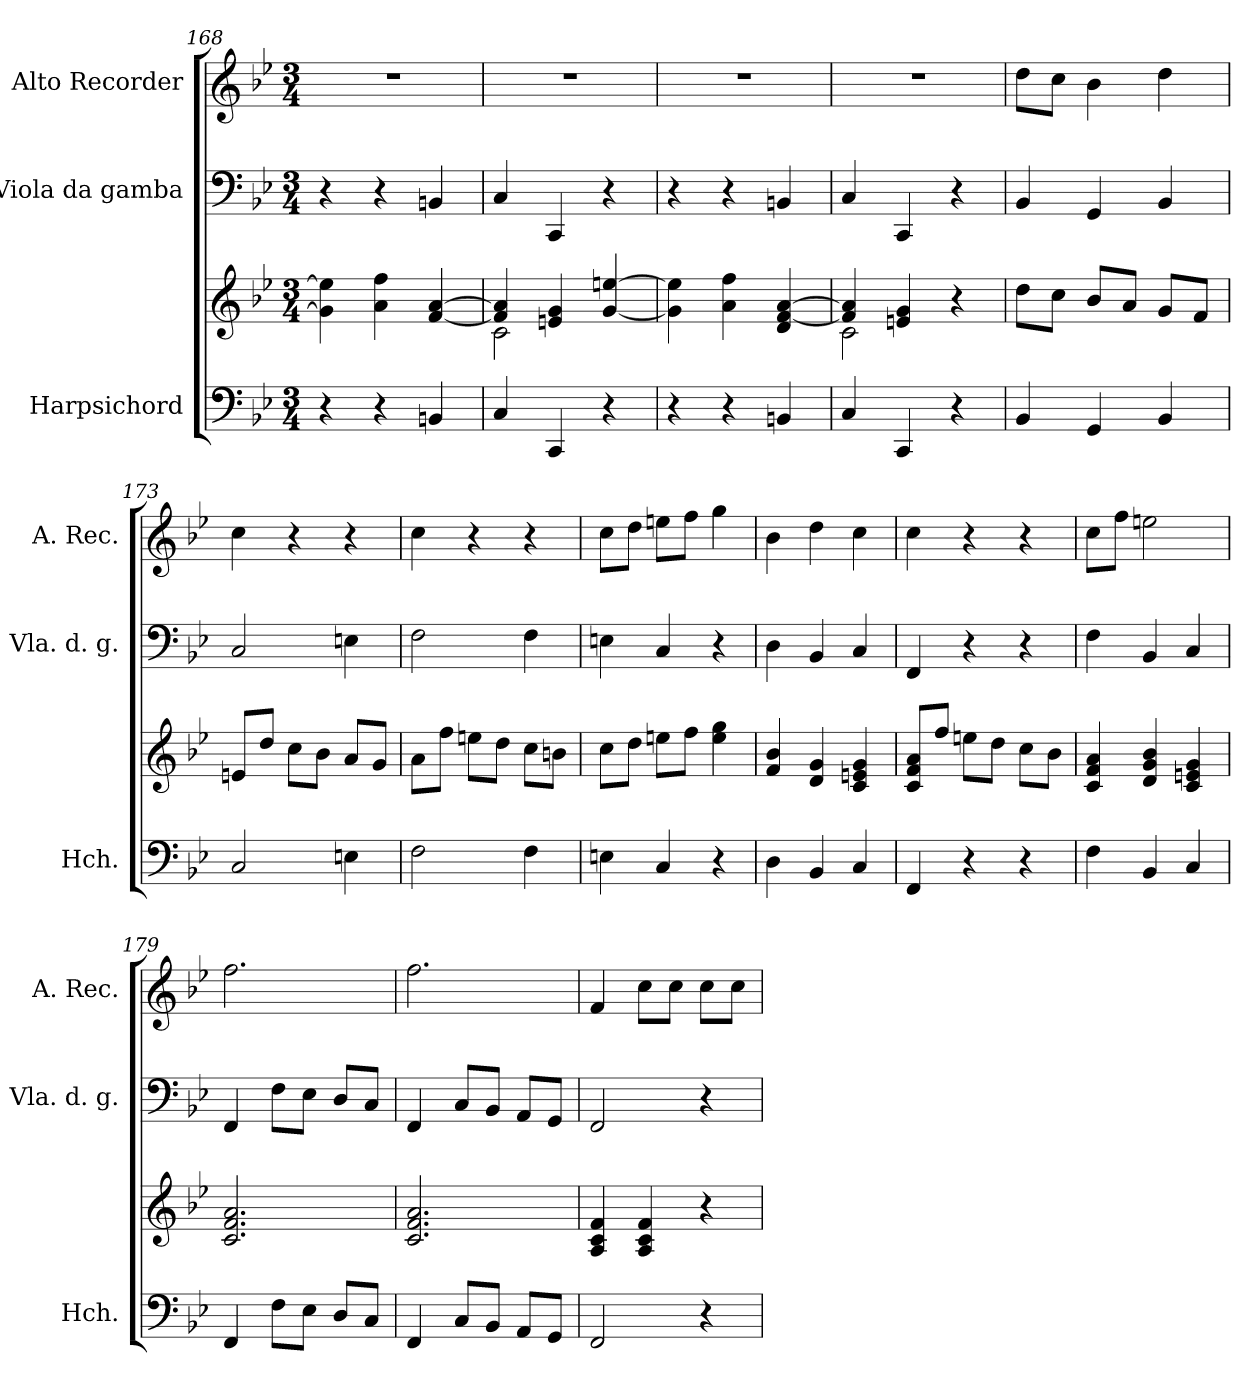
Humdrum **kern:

**kern	**kern	**kern	**kern
*part3	*part3	*part2	*part1
*staff4	*staff3	*staff2	*staff1
*I"Harpsichord	*	*I"Viola da gamba	*I"Alto Recorder
*I'Hch.	*	*I'Vla. d. g.	*I'A. Rec.
*clefF4	*clefG2	*clefF4	*clefG2
*k[b-e-]	*k[b-e-]	*k[b-e-]	*k[b-e-]
*B-:	*B-:	*B-:	*B-:
*M3/4	*M3/4	*M3/4	*M3/4
=168	=168	=168	=168
4r	4g\] 4ee\]	4r	2.r
4r	4a\ 4ff\	4r	.
4BBn/	[4f/ [4a/	4BBn/	.
=169	=169	=169	=169
*	*^	*	*
4C/	4f/] 4a/]	2c\	4C/	2.r
4CC/	4en/ 4g/	.	4CC/	.
4r	[4g/ [4een/	4ryy	4r	.
*	*v	*v	*	*
=170	=170	=170	=170
4r	4g\] 4ee\]	4r	2.r
4r	4a\ 4ff\	4r	.
4BBn/	4d/ [4f/ [4a/	4BBn/	.
=171	=171	=171	=171
*	*^	*	*
4C/	4f/] 4a/]	2c\	4C/	2.r
4CC/	4en/ 4g/	.	4CC/	.
4r	4r	4ryy	4r	.
*	*v	*v	*	*
=172	=172	=172	=172
4BB-/	8dd\L	4BB-/	8dd\L
.	8cc\J	.	8cc\J
4GG/	8b-/L	4GG/	4b-\
.	8a/J	.	.
4BB-/	8g/L	4BB-/	4dd\
.	8f/J	.	.
=173	=173	=173	=173
2C/	8en/L	2C/	4cc\
.	8dd/J	.	.
.	8cc\L	.	4r
.	8b-\J	.	.
4En\	8a/L	4En\	4r
.	8g/J	.	.
=174	=174	=174	=174
2F\	8a\L	2F\	4cc\
.	8ff\J	.	.
.	8een\L	.	4r
.	8dd\J	.	.
4F\	8cc\L	4F\	4r
.	8bn\J	.	.
=175	=175	=175	=175
4En\	8cc\L	4En\	8cc\L
.	8dd\J	.	8dd\J
4C/	8een\L	4C/	8een\L
.	8ff\J	.	8ff\J
4r	4ee\ 4gg\	4r	4gg\
=176	=176	=176	=176
4D\	4f/ 4b-/	4D\	4b-\
4BB-/	4d/ 4g/	4BB-/	4dd\
4C/	4c/ 4en/ 4g/	4C/	4cc\
=177	=177	=177	=177
4FF/	8c/ 8f/ 8a/L	4FF/	4cc\
.	8ff/J	.	.
4r	8een\L	4r	4r
.	8dd\J	.	.
4r	8cc\L	4r	4r
.	8b-\J	.	.
!!LO:PB:g=z
=178	=178	=178	=178
4F\	4c/ 4f/ 4a/	4F\	8cc\L
.	.	.	8ff\J
4BB-/	4d/ 4g/ 4b-/	4BB-/	2een\
4C/	4c/ 4en/ 4g/	4C/	.
=179	=179	=179	=179
4FF/	2.c/ 2.f/ 2.a/	4FF/	2.ff\
8F\L	.	8F\L	.
8E-\J	.	8E-\J	.
8D/L	.	8D/L	.
8C/J	.	8C/J	.
=180	=180	=180	=180
4FF/	2.c/ 2.f/ 2.a/	4FF/	2.ff\
8C/L	.	8C/L	.
8BB-/J	.	8BB-/J	.
8AA/L	.	8AA/L	.
8GG/J	.	8GG/J	.
=181	=181	=181	=181
2FF/	4A/ 4c/ 4f/	2FF/	4f/
.	4A/ 4c/ 4f/	.	8cc\L
.	.	.	8cc\J
4r	4r	4r	8cc\L
.	.	.	8cc\J
=	=	=	=
*-	*-	*-	*-
